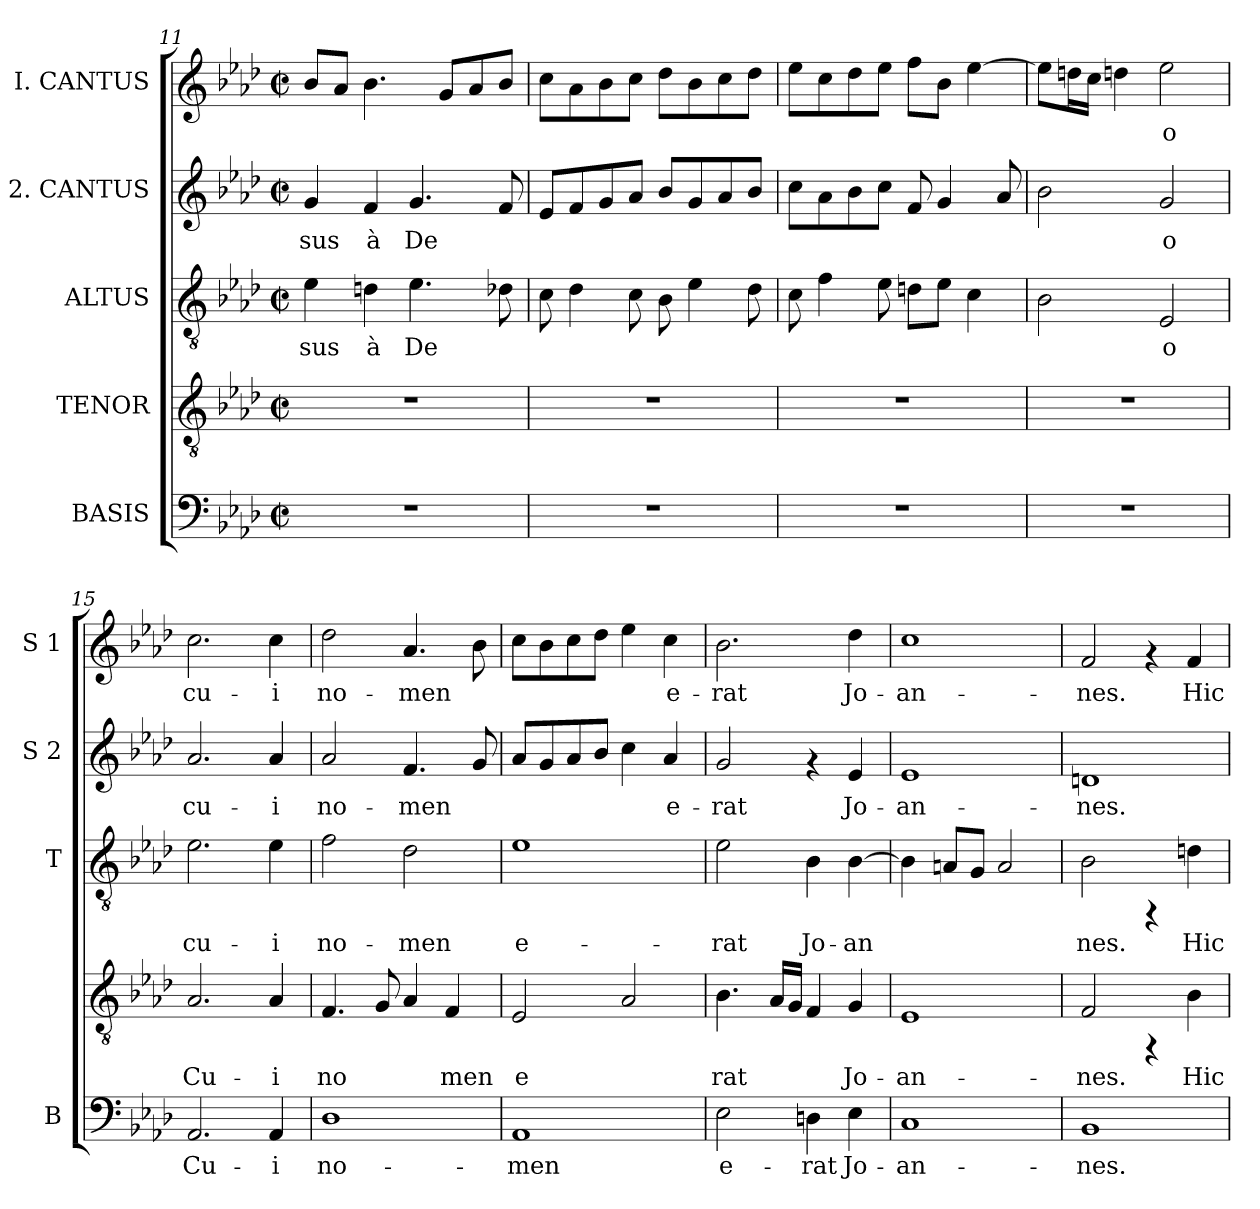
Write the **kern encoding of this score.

**kern	**text	**kern	**text	**kern	**text	**kern	**text	**kern	**text
*part5	*part5	*part4	*part4	*part3	*part3	*part2	*part2	*part1	*part1
*staff5	*staff5	*staff4	*staff4	*staff3	*staff3	*staff2	*staff2	*staff1	*staff1
*I"BASIS	*	*I"TENOR	*	*I"ALTUS	*	*I"2. CANTUS	*	*I"I. CANTUS	*
*I'B	*	*	*	*I'T	*	*I'S 2	*	*I'S 1	*
!!LO:PB:g=z
*clefF4	*	*clefGv2	*	*clefGv2	*	*clefG2	*	*clefG2	*
*k[b-e-a-d-]	*	*k[b-e-a-d-]	*	*k[b-e-a-d-]	*	*k[b-e-a-d-]	*	*k[b-e-a-d-]	*
*A-:	*	*A-:	*	*A-:	*	*A-:	*	*A-:	*
*M2/2	*	*M2/2	*	*M2/2	*	*M2/2	*	*M2/2	*
*met(c|)	*	*met(c|)	*	*met(c|)	*	*met(c|)	*	*met(c|)	*
=11	=11	=11	=11	=11	=11	=11	=11	=11	=11
!	!	!	!	!	!LO:LY:b:cj	!	!LO:LY:b:cj	!	!LO:LY:b:cj
1r	.	1r	.	4e-\	-sus	4g/	-sus	8b-/L	--
!	!	!	!	!	!	!	!	!	!LO:LY:b:cj
.	.	.	.	.	.	.	.	8a-/J	--
!	!	!	!	!	!LO:LY:b:cj	!	!LO:LY:b:cj	!	!LO:LY:b:cj
.	.	.	.	4dn\	à	4f/	à	4.b-\	--
!	!	!	!	!	!LO:LY:b:cj	!	!LO:LY:b:cj	!	!
.	.	.	.	4.e-\	De-	4.g/	De-	.	.
!	!	!	!	!	!	!	!	!	!LO:LY:b:cj
.	.	.	.	.	.	.	.	8g/L	--
!	!	!	!	!	!	!	!	!	!LO:LY:b:cj
.	.	.	.	.	.	.	.	8a-/	--
!	!	!	!	!	!LO:LY:b:cj	!	!LO:LY:b:cj	!	!LO:LY:b:cj
.	.	.	.	8d-\	--	8f/	--	8b-/J	--
=12	=12	=12	=12	=12	=12	=12	=12	=12	=12
!	!	!	!	!	!LO:LY:b:cj	!	!LO:LY:b:cj	!	!LO:LY:b:cj
1r	.	1r	.	8c\	--	8e-/L	--	8cc\L	--
!	!	!	!	!	!LO:LY:b:cj	!	!LO:LY:b:cj	!	!LO:LY:b:cj
.	.	.	.	4d-\	--	8f/	--	8a-\	--
!	!	!	!	!	!	!	!LO:LY:b:cj	!	!LO:LY:b:cj
.	.	.	.	.	.	8g/	--	8b-\	--
!	!	!	!	!	!LO:LY:b:cj	!	!LO:LY:b:cj	!	!LO:LY:b:cj
.	.	.	.	8c\	--	8a-/J	--	8cc\J	--
!	!	!	!	!	!LO:LY:b:cj	!	!LO:LY:b:cj	!	!LO:LY:b:cj
.	.	.	.	8B-\	--	8b-/L	--	8dd-\L	--
!	!	!	!	!	!LO:LY:b:cj	!	!LO:LY:b:cj	!	!LO:LY:b:cj
.	.	.	.	4e-\	--	8g/	--	8b-\	--
!	!	!	!	!	!	!	!LO:LY:b:cj	!	!LO:LY:b:cj
.	.	.	.	.	.	8a-/	--	8cc\	--
!	!	!	!	!	!LO:LY:b:cj	!	!LO:LY:b:cj	!	!LO:LY:b:cj
.	.	.	.	8d-\	--	8b-/J	--	8dd-\J	--
=13	=13	=13	=13	=13	=13	=13	=13	=13	=13
!	!	!	!	!	!LO:LY:b:cj	!	!LO:LY:b:cj	!	!LO:LY:b:cj
1r	.	1r	.	8c\	--	8cc\L	--	8ee-\L	--
!	!	!	!	!	!LO:LY:b:cj	!	!LO:LY:b:cj	!	!LO:LY:b:cj
.	.	.	.	4f\	--	8a-\	--	8cc\	--
!	!	!	!	!	!	!	!LO:LY:b:cj	!	!LO:LY:b:cj
.	.	.	.	.	.	8b-\	--	8dd-\	--
!	!	!	!	!	!LO:LY:b:cj	!	!LO:LY:b:cj	!	!LO:LY:b:cj
.	.	.	.	8e-\	--	8cc\J	--	8ee-\J	--
!	!	!	!	!	!LO:LY:b:cj	!	!LO:LY:b:cj	!	!LO:LY:b:cj
.	.	.	.	8dn\L	--	8f/	--	8ff\L	--
!	!	!	!	!	!LO:LY:b:cj	!	!LO:LY:b:cj	!	!LO:LY:b:cj
.	.	.	.	8e-\J	--	4g/	--	8b-\J	--
!	!	!	!	!	!LO:LY:b:cj	!	!	!	!LO:LY:b:cj
.	.	.	.	4c\	--	.	.	[>4ee-\	--
!	!	!	!	!	!	!	!LO:LY:b:cj	!	!
.	.	.	.	.	.	8a-/	--	.	.
=14	=14	=14	=14	=14	=14	=14	=14	=14	=14
!	!	!	!	!	!LO:LY:b:cj	!	!LO:LY:b:cj	!	!LO:LY:b:cj
1r	.	1r	.	2B-\	--	2b-\	--	8ee-\L]	--
!	!	!	!	!	!	!	!	!	!LO:LY:b:cj
.	.	.	.	.	.	.	.	16dd\	--
!	!	!	!	!	!	!	!	!	!LO:LY:b:cj
.	.	.	.	.	.	.	.	16cc\J	--
!	!	!	!	!	!	!	!	!	!LO:LY:b:cj
.	.	.	.	.	.	.	.	4ddn\	--
!	!	!	!	!	!LO:LY:b:cj	!	!LO:LY:b:cj	!	!LO:LY:b:cj
.	.	.	.	2E-/	-o	2g/	-o	2ee-\	-o
=15	=15	=15	=15	=15	=15	=15	=15	=15	=15
!	!LO:LY:b:cj	!	!LO:LY:b:cj	!	!LO:LY:b:cj	!	!LO:LY:b:cj	!	!LO:LY:b:cj
2.AA-/	Cu-	2.A-/	Cu-	2.e-\	cu-	2.a-/	cu-	2.cc\	cu-
!	!LO:LY:b:cj	!	!LO:LY:b:cj	!	!LO:LY:b:cj	!	!LO:LY:b:cj	!	!LO:LY:b:cj
4AA-/	-i	4A-/	-i	4e-\	-i	4a-/	-i	4cc\	-i
=16	=16	=16	=16	=16	=16	=16	=16	=16	=16
!	!LO:LY:b:cj	!	!LO:LY:b:cj	!	!LO:LY:b:cj	!	!LO:LY:b:cj	!	!LO:LY:b:cj
1D-	no-	4.F/	no-	2f\	no-	2a-/	no-	2dd-\	no-
!	!	!	!LO:LY:b:cj	!	!	!	!	!	!
.	.	8G/	--	.	.	.	.	.	.
!	!	!	!LO:LY:b:cj	!	!LO:LY:b:cj	!	!LO:LY:b:cj	!	!LO:LY:b:cj
.	.	4A-/	--	2d-\	-men	4.f/	-men	4.a-/	-men
!	!	!	!LO:LY:b:cj	!	!	!	!	!	!
.	.	4F/	-men	.	.	.	.	.	.
!	!	!	!	!	!	!	!LO:LY:b:cj	!	!LO:LY:b:cj
.	.	.	.	.	.	8g/	.	8b-\	.
!!LO:LB:g=z
=17	=17	=17	=17	=17	=17	=17	=17	=17	=17
!	!LO:LY:b:cj	!	!LO:LY:b:cj	!	!LO:LY:b:cj	!	!LO:LY:b:cj	!	!LO:LY:b:cj
1AA-	-men	2E-/	e-	1e-	e-	8a-/L	.	8cc\L	.
!	!	!	!	!	!	!	!LO:LY:b:cj	!	!LO:LY:b:cj
.	.	.	.	.	.	8g/	.	8b-\	.
!	!	!	!	!	!	!	!LO:LY:b:cj	!	!LO:LY:b:cj
.	.	.	.	.	.	8a-/	.	8cc\	.
!	!	!	!	!	!	!	!LO:LY:b:cj	!	!LO:LY:b:cj
.	.	.	.	.	.	8b-/J	.	8dd-\J	.
!	!	!	!LO:LY:b:cj	!	!	!	!LO:LY:b:cj	!	!LO:LY:b:cj
.	.	2A-/	--	.	.	4cc\	.	4ee-\	.
!	!	!	!	!	!	!	!LO:LY:b:cj	!	!LO:LY:b:cj
.	.	.	.	.	.	4a-/	e-	4cc\	e-
=18	=18	=18	=18	=18	=18	=18	=18	=18	=18
!	!LO:LY:b:cj	!	!LO:LY:b:cj	!	!LO:LY:b:cj	!	!LO:LY:b:cj	!	!LO:LY:b:cj
2E-\	e-	4.B-\	-rat	2e-\	-rat	2g/	-rat	2.b-\	-rat
!	!	!	!LO:LY:b:cj	!	!	!	!	!	!
.	.	16A-/L	.	.	.	.	.	.	.
!	!	!	!LO:LY:b:cj	!	!	!	!	!	!
.	.	16G/J	.	.	.	.	.	.	.
!	!LO:LY:b:cj	!	!LO:LY:b:cj	!	!LO:LY:b:cj	!	!	!	!
4Dn\	-rat	4F/	.	4B-\	Jo-	4rf	.	.	.
!	!LO:LY:b:cj	!	!LO:LY:b:cj	!	!LO:LY:b:cj	!	!LO:LY:b:cj	!	!LO:LY:b:cj
4E-\	Jo-	4G/	Jo-	[>4B-\	-an-	4e-/	Jo-	4dd-\	Jo-
=19	=19	=19	=19	=19	=19	=19	=19	=19	=19
!	!LO:LY:b:cj	!	!LO:LY:b:cj	!	!LO:LY:b:cj	!	!LO:LY:b:cj	!	!LO:LY:b:cj
1C	-an-	1E-	-an-	4B-\]	--	1e-	-an-	1cc	-an-
!	!	!	!	!	!LO:LY:b:cj	!	!	!	!
.	.	.	.	8An/L	--	.	.	.	.
!	!	!	!	!	!LO:LY:b:cj	!	!	!	!
.	.	.	.	8G/J	--	.	.	.	.
!	!	!	!	!	!LO:LY:b:cj	!	!	!	!
.	.	.	.	2A/	--	.	.	.	.
=20	=20	=20	=20	=20	=20	=20	=20	=20	=20
!	!LO:LY:b:cj	!	!LO:LY:b:cj	!	!LO:LY:b:cj	!	!LO:LY:b:cj	!	!LO:LY:b:cj
1BB-	-nes.	2F/	-nes.	2B-\	-nes.	1dn	-nes.	2f/	-nes.
.	.	4rFF	.	4rFF	.	.	.	4rf	.
!	!	!	!LO:LY:b:cj	!	!LO:LY:b:cj	!	!	!	!LO:LY:b:cj
.	.	4B-\	Hic	4dn\	Hic	.	.	4f/	Hic
=	=	=	=	=	=	=	=	=	=
*-	*-	*-	*-	*-	*-	*-	*-	*-	*-
